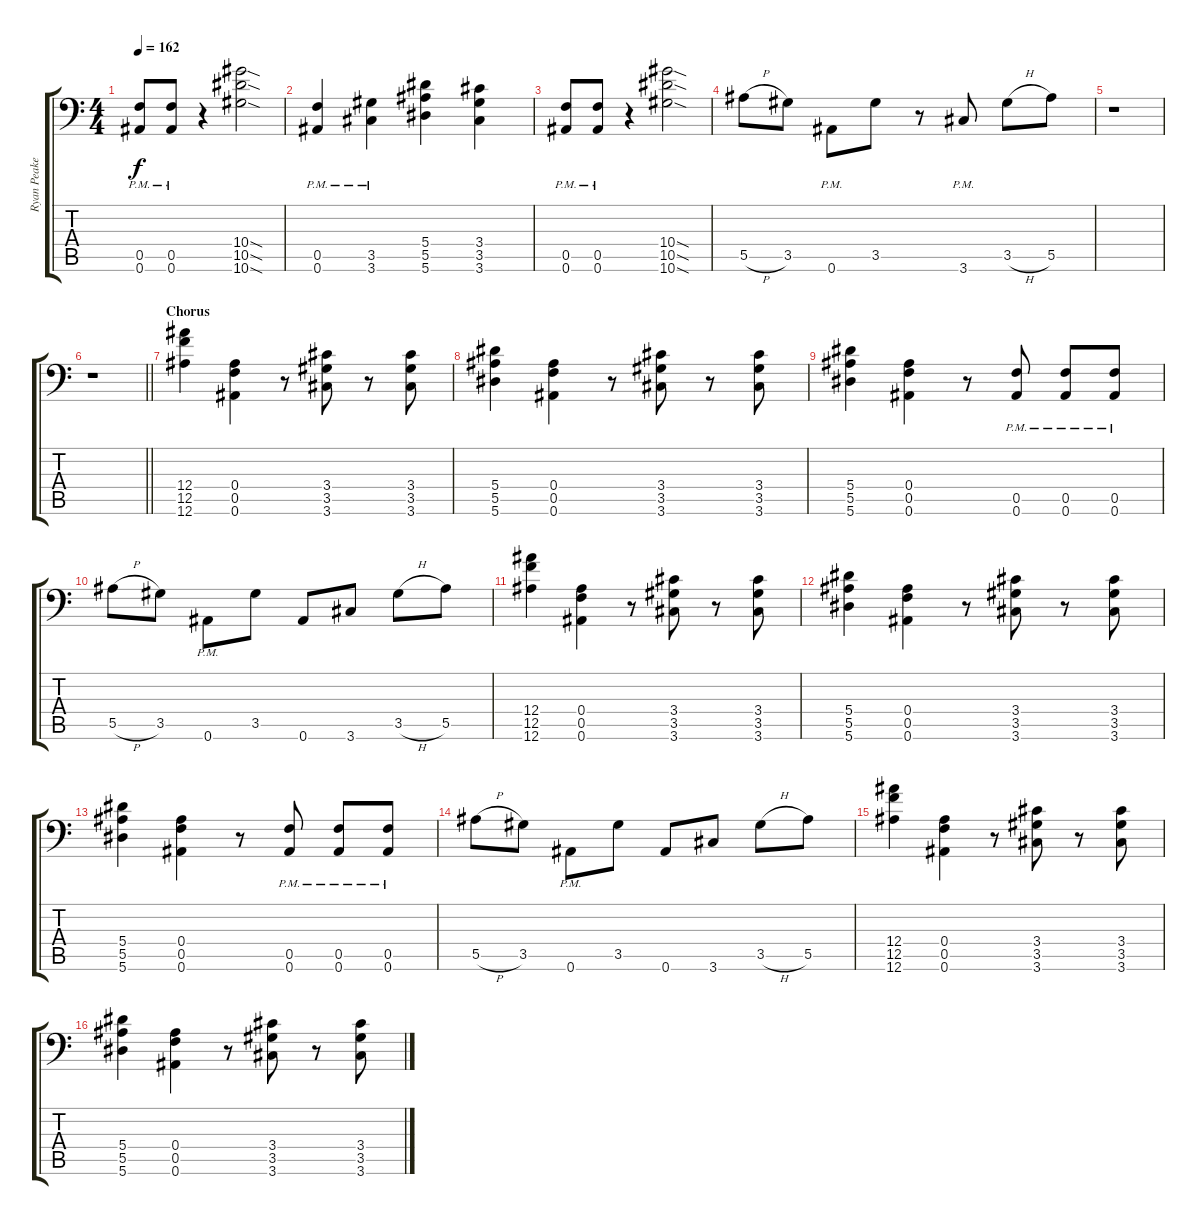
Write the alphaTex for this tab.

\track ("Ryan Peake" "Ryan Peake") {instrument distortionguitar}
\staff {score tabs}
\tuning (C4 G3 Eb3 Bb2 F2 Bb1) {hide}
\ts (4 4)
\tempo 162
\clef f4
\ks c
(0.5{pm} 0.6{pm}).8{dy f} (0.5{pm} 0.6{pm}).8 r.4 (10.4{sod} 10.5{sod} 10.6{sod}).2 |
(0.5{pm} 0.6{pm}).4 (3.5{pm} 3.6{pm}).4 (5.4 5.5 5.6).4 (3.4 3.5 3.6).4 |
(0.5{pm} 0.6{pm}).8 (0.5{pm} 0.6{pm}).8 r.4 (10.4{sod} 10.5{sod} 10.6{sod}).2 |
5.5{h}.8 3.5.8 0.6{pm}.8 3.5.8 r.8 3.6{pm}.8 3.5{h}.8 5.5.8 |
r.1 |
\barLineRight lightlight
r.1 |
\section ("" "Chorus")
(12.4 12.5 12.6).4 (0.4 0.5 0.6).4 r.8 (3.4 3.5 3.6).8 r.8 (3.4 3.5 3.6).8 |
(5.4 5.5 5.6).4 (0.4 0.5 0.6).4 r.8 (3.4 3.5 3.6).8 r.8 (3.4 3.5 3.6).8 |
(5.4 5.5 5.6).4 (0.4 0.5 0.6).4 r.8 (0.5{pm} 0.6{pm}).8 (0.5{pm} 0.6{pm}).8 (0.5{pm} 0.6{pm}).8 |
5.5{h}.8 3.5.8 0.6{pm}.8 3.5.8 0.6.8 3.6.8 3.5{h}.8 5.5.8 |
(12.4 12.5 12.6).4 (0.4 0.5 0.6).4 r.8 (3.4 3.5 3.6).8 r.8 (3.4 3.5 3.6).8 |
(5.4 5.5 5.6).4 (0.4 0.5 0.6).4 r.8 (3.4 3.5 3.6).8 r.8 (3.4 3.5 3.6).8 |
(5.4 5.5 5.6).4 (0.4 0.5 0.6).4 r.8 (0.5{pm} 0.6{pm}).8 (0.5{pm} 0.6{pm}).8 (0.5{pm} 0.6{pm}).8 |
5.5{h}.8 3.5.8 0.6{pm}.8 3.5.8 0.6.8 3.6.8 3.5{h}.8 5.5.8 |
(12.4 12.5 12.6).4 (0.4 0.5 0.6).4 r.8 (3.4 3.5 3.6).8 r.8 (3.4 3.5 3.6).8 |
(5.4 5.5 5.6).4 (0.4 0.5 0.6).4 r.8 (3.4 3.5 3.6).8 r.8 (3.4 3.5 3.6).8
